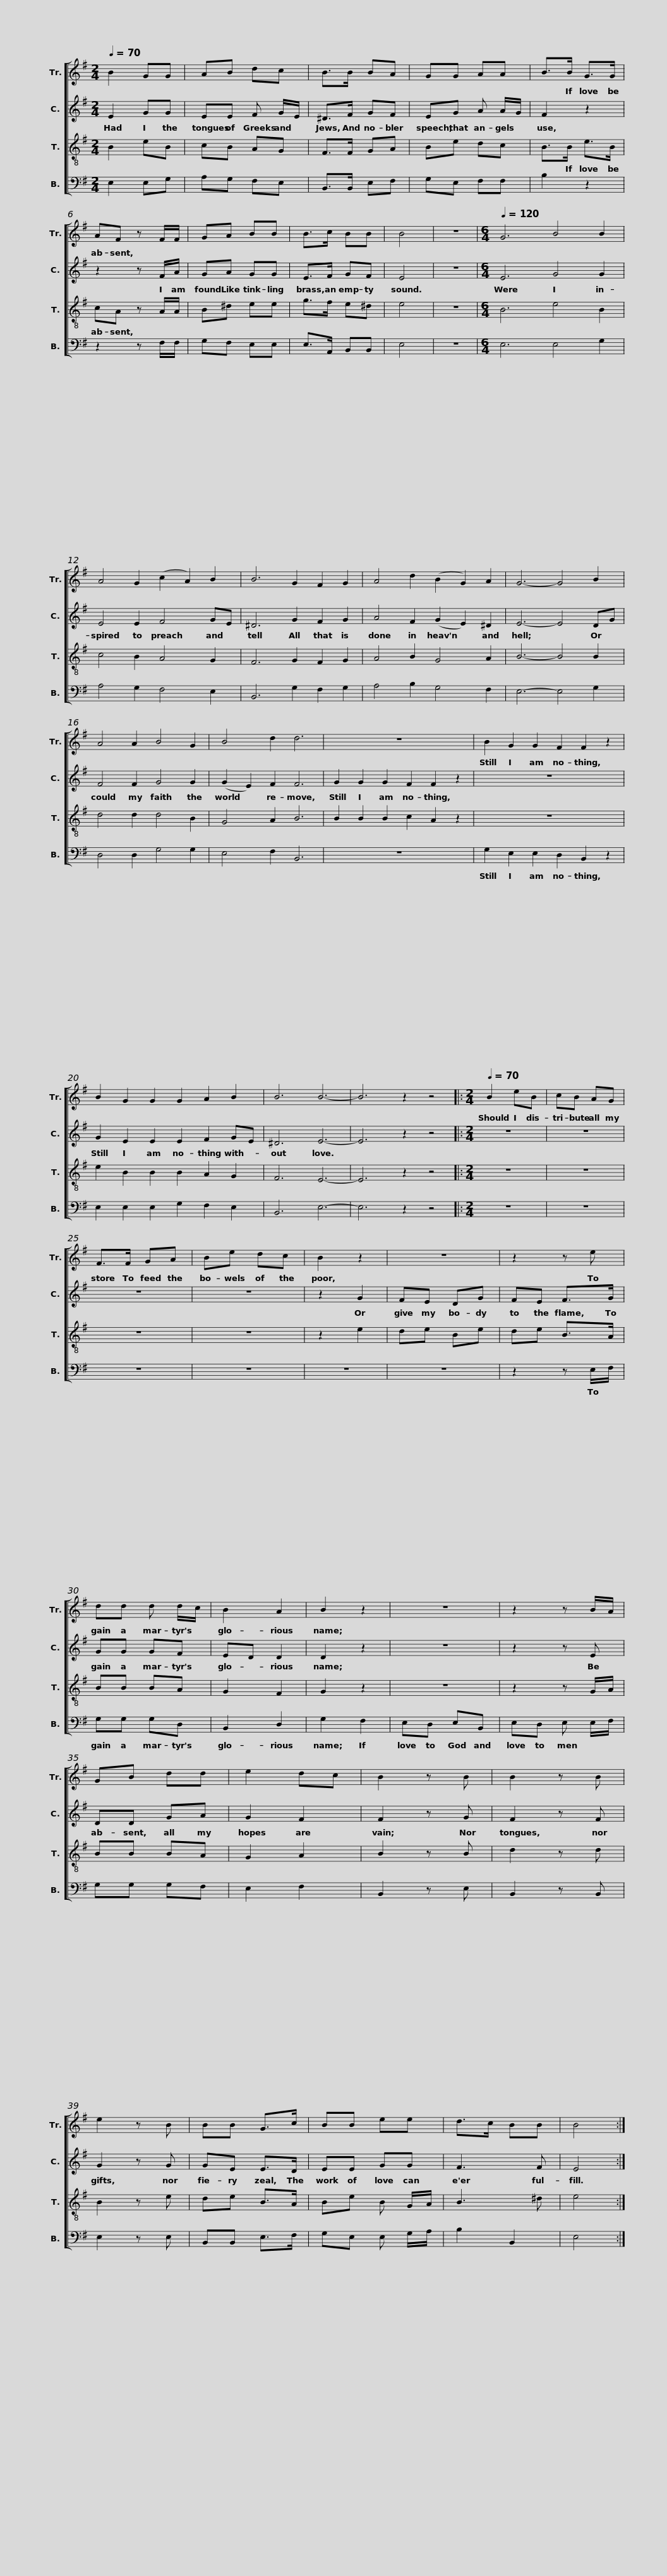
X:1
%%score [ 1 2 3 4 ]
L:1/8
Q:1/4=70
M:2/4
I:linebreak $
K:G
V:1 treble
V:2 treble
V:3 treble-8
V:4 bass
V:1
 B2 GG | AB dc | B>B BA | GG AA | B>B G>G |$ %5
 AF z F/F/ | GA BB | B>c BB | B4 | z4 | %10
[M:6/4][Q:1/4=120] G6 B4 B2 |$ A4 G2 (c2 A2) B2 |$ B6 G2 F2 G2 | A4 d2 (B2 G2) A2 | G6- G4 B2 | %15
 A4 A2 B4 G2 | B4 d2 d6 |$ z12 |$ B2 G2 G2 F2 F2 z2 | B2 G2 G2 G2 A2 B2 | %20
 B6 B6- | B6 z2 z4 |:[M:2/4][Q:1/4=70] B2 eB | cB AG |$ F>F GA | %25
 Be dc | B2 z2 | z4 | z2 z e | dd d d/c/ |$ %30
 B2 A2 |$ B2 z2 | z4 | z2 z B/A/ | GB dd | %35
 e2 dc | B2 z B | B2 z B |$ e2 z B | BB G>c | %40
 BB ee | d>c BB | B4 :| %43
V:2
 E2 GG | EE F G/E/ | ^D>F GF | EG A A/G/ | F2 z2 |$ %5
 z2 z F/A/ | GA GG | E>F GF | E4 | z4 | %10
[M:6/4] E6 G4 G2 |$ E4 E2 F4 GE |$ ^D6 G2 F2 G2 | A4 F2 (G2 E2) ^D2 | E6- E4 DG | %15
 F4 F2 G4 G2 | (G2 E2) F2 F6 |$ G2 G2 G2 F2 F2 z2 |$ z12 | G2 E2 E2 E2 F2 GE | %20
 ^D6 E6- | E6 z2 z4 |:[M:2/4] z4 | z4 |$ z4 | %25
 z4 | z2 G2 | FE DG | FE F>G | GG GF |$ %30
 ED D2 |$ D2 z2 | z4 | z2 z E | DD GA | %35
 G2 F2 | F2 z G | F2 z F |$ G2 z G | GE E>D | %40
 EE GG | F3 F | E4 :| %43
V:3
 B2 eB | cB AG | F>F GA | Be dc | B>B e>B |$ %5
 cA z A/A/ | B^d ee | g>f e^d | e4 | z4 | %10
[M:6/4] B6 e4 B2 |$ c4 B2 A4 G2 |$ F6 G2 F2 G2 | A4 B2 G4 A2 | B6- B4 B2 | %15
 d4 d2 d4 B2 | G4 A2 B6 |$ B2 B2 B2 c2 A2 z2 |$ z12 | e2 B2 B2 B2 A2 G2 | %20
 F6 E6- | E6 z2 z4 |:[M:2/4] z4 | z4 |$ z4 | %25
 z4 | z2 e2 | de Be | de B>A | BB BA |$ %30
 G2 F2 |$ G2 z2 | z4 | z2 z G/A/ | BB BA | %35
 G2 A2 | B2 z B | d2 z d |$ B2 z e | de B>A | %40
 Be B G/A/ | B3 ^d | e4 :| %43
V:4
 E,2 E,G, | A,G, F,E, | B,,>B,, E,F, | G,E, F,F, | B,2 z2 |$ %5
 z2 z F,/F,/ | G,F, E,E, | E,>A,, B,,B,, | E,4 | z4 | %10
[M:6/4] E,6 E,4 G,2 |$ A,4 G,2 F,4 E,2 |$ B,,6 G,2 F,2 G,2 | A,4 B,2 G,4 F,2 | E,6- E,4 G,2 | %15
 D,4 D,2 G,4 G,2 | E,4 F,2 B,,6 |$ z12 |$ G,2 E,2 E,2 D,2 B,,2 z2 | E,2 E,2 E,2 G,2 F,2 E,2 | %20
 B,,6 E,6- | E,6 z2 z4 |:[M:2/4] z4 | z4 |$ z4 | %25
 z4 | z4 | z4 | z2 z E,/F,/ | G,G, G,D, |$ %30
 B,,2 D,2 |$ G,2 F,2 | E,D, E,B,, | E,D, E, E,/F,/ | G,G, G,F, | %35
 E,2 F,2 | B,,2 z E, | B,,2 z B,, |$ E,2 z E, | B,,B,, E,>F, | %40
 G,E, E, G,/A,/ | B,2 B,,2 | E,4 :| %43
